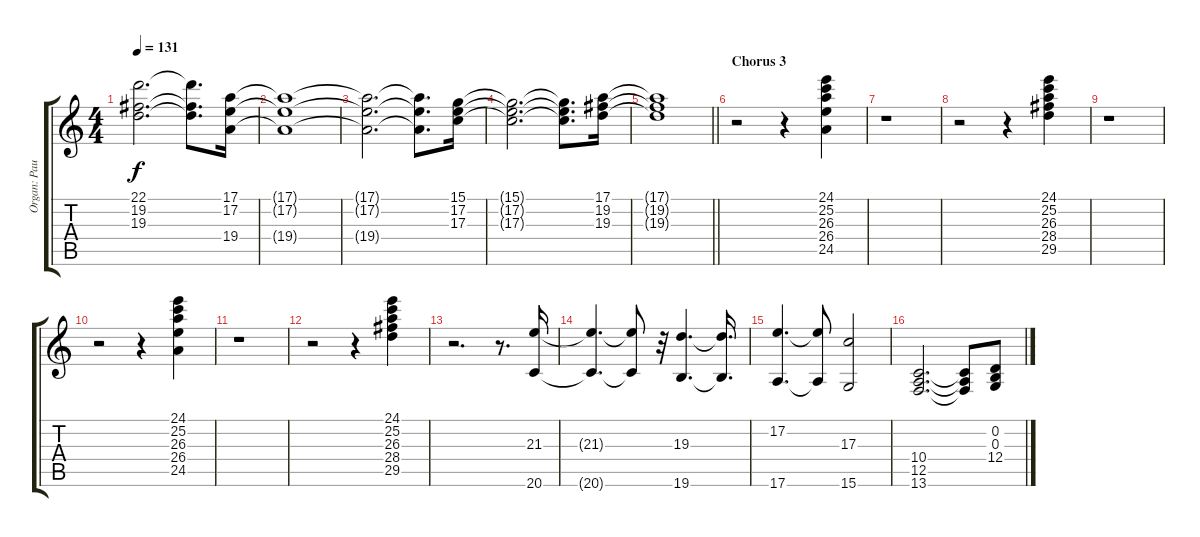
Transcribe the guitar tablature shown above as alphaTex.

\track ("Organ: Paul Rodgers" "Organ: Pau") {instrument rockorgan}
\staff {score tabs}
\tuning (E4 B3 G3 D3 A2 E2) {hide}
\ts (4 4)
\tempo 131
\clef g2
\ks c
(22.1{t} 19.2{t} 19.3{t}).2{d dy f} (22.1{t} 19.2{t} 19.3{t}).8{d} (17.1 17.2 19.4).16 |
(17.1{t} 17.2{t} 19.4{t}).1 |
(17.1{t} 17.2{t} 19.4{t}).2{d} (17.1{t} 17.2{t} 19.4{t}).8{d} (15.1 17.2 17.3).16 |
(15.1{t} 17.2{t} 17.3{t}).2{d} (15.1{t} 17.2{t} 17.3{t}).8{d} (17.1 19.2 19.3).16 |
\barLineRight lightlight
(17.1{t} 19.2{t} 19.3{t}).1 |
\section ("" "Chorus 3")
r.2 r.4 (24.1 25.2 26.3 26.4 24.5).4 |
r.1 |
r.2 r.4 (24.1 25.2 26.3 28.4 29.5).4 |
r.1 |
r.2 r.4 (24.1 25.2 26.3 26.4 24.5).4 |
r.1 |
r.2 r.4 (24.1 25.2 26.3 28.4 29.5).4 |
r.2{d} r.8{d} (21.3 20.6).16 |
(21.3{t} 20.6{t}).4{d} (21.3{t} 20.6{t}).8 r.32 (19.3 19.6).4{d} (19.3{t} 19.6{t}).16{d} |
(17.2 17.6).4{d} (17.2{t} 17.6{t}).8 (17.3 15.6).2 |
(10.4 12.5 13.6).2{d} (10.4{t} 12.5{t} 13.6{t}).8 (0.2 0.3 12.4).8
